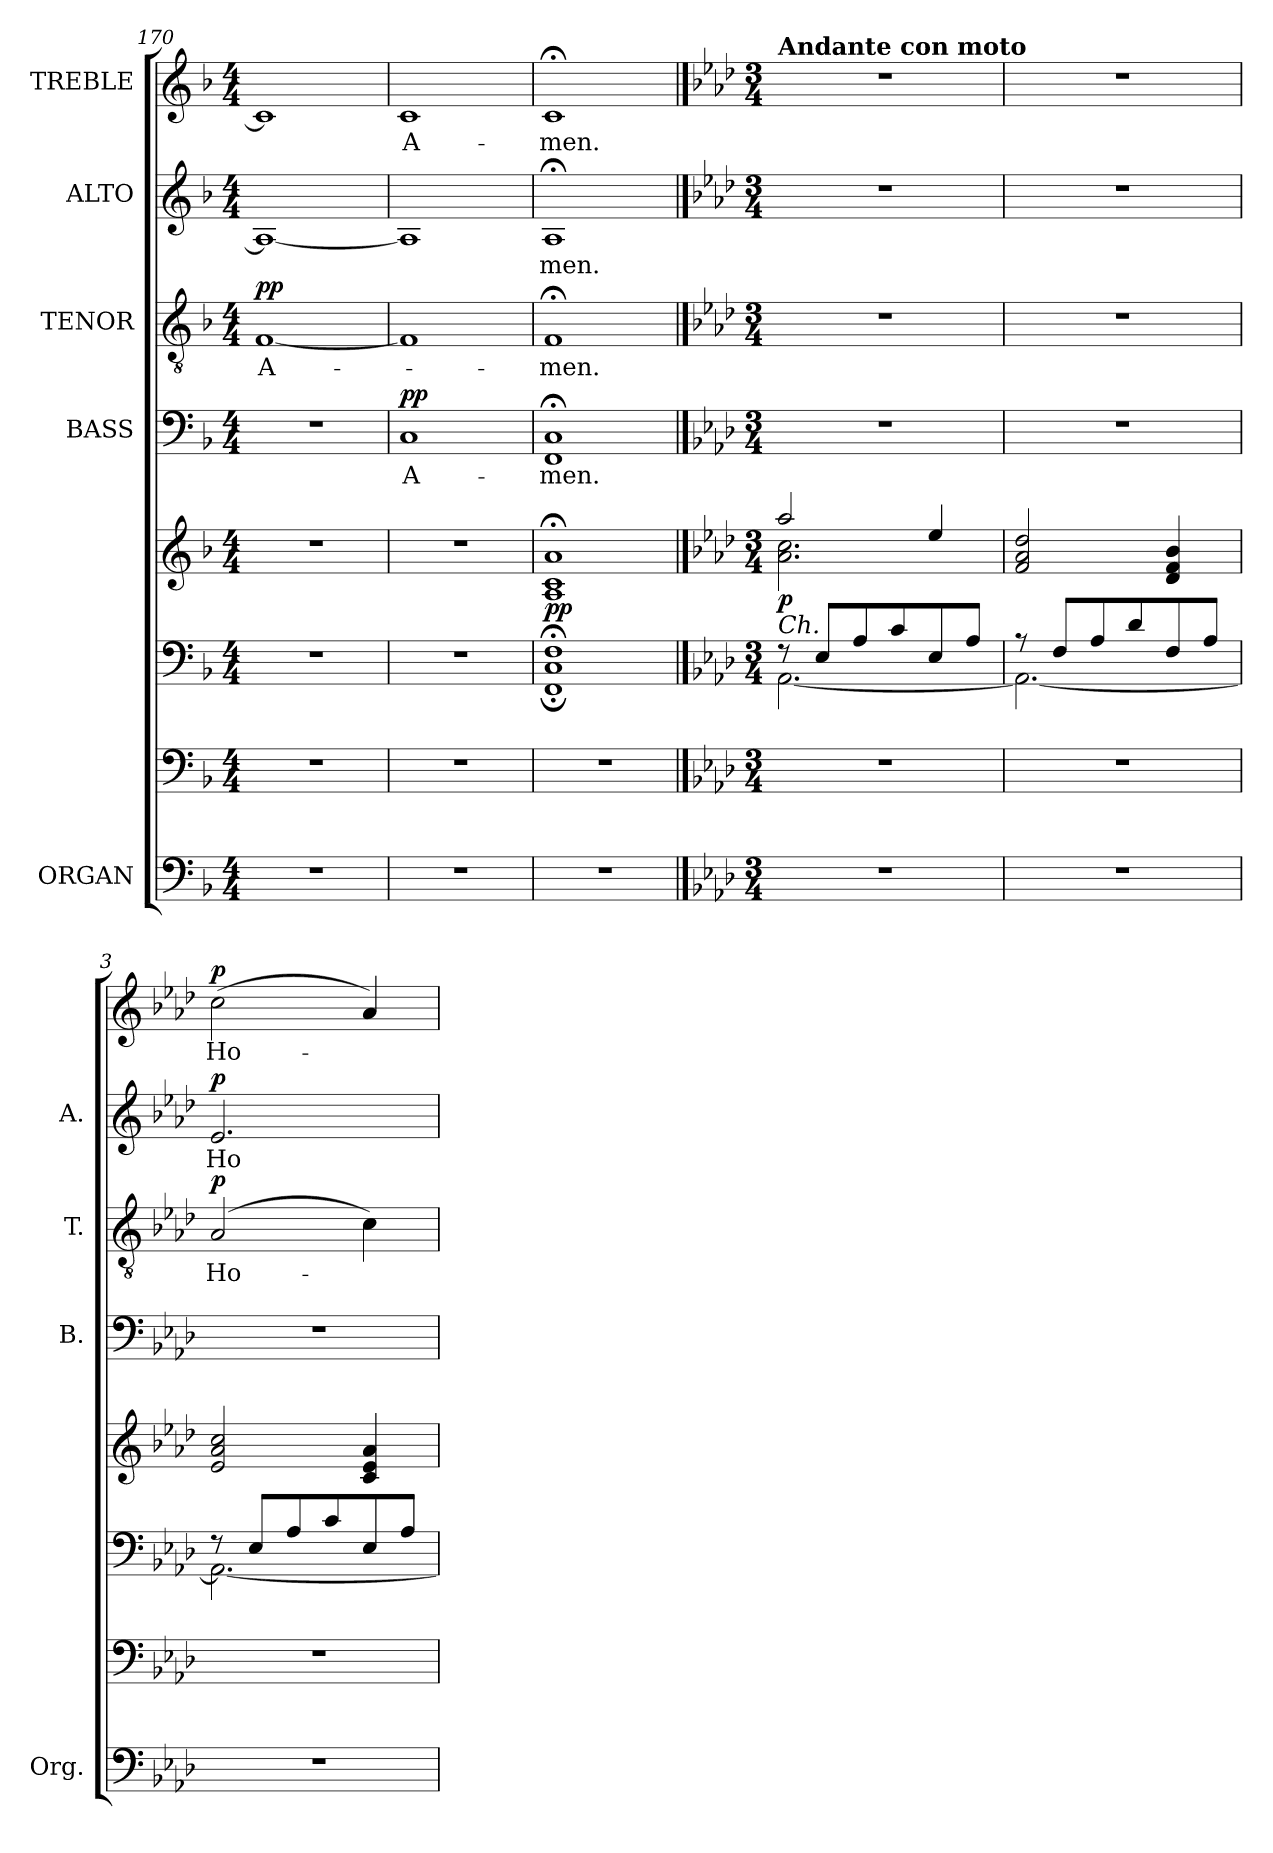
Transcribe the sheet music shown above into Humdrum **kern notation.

**kern	**kern	**kern	**kern	**dynam	**kern	**text	**dynam	**kern	**text	**dynam	**kern	**text	**dynam	**kern	**text	**dynam
*part5	*part5	*part5	*part5	*part5	*part4	*part4	*part4	*part3	*part3	*part3	*part2	*part2	*part2	*part1	*part1	*part1
*staff8	*staff7	*staff6	*staff5	*staff5/6/7/8	*staff4	*staff4	*staff4	*staff3	*staff3	*staff3	*staff2	*staff2	*staff2	*staff1	*staff1	*staff1
*I"ORGAN	*	*	*	*	*I"BASS	*	*	*I"TENOR	*	*	*I"ALTO	*	*	*I"TREBLE	*	*
*I'Org.	*	*	*	*	*I'B.	*	*	*I'T.	*	*	*I'A.	*	*	*	*	*
*clefF4	*clefF4	*clefF4	*clefG2	*	*clefF4	*	*	*clefGv2	*	*	*clefG2	*	*	*clefG2	*	*
*	*	*	*	*	*	*	*	*ITrd7c12	*	*	*	*	*	*	*	*
*k[b-]	*k[b-]	*k[b-]	*k[b-]	*	*k[b-]	*	*	*k[b-]	*	*	*k[b-]	*	*	*k[b-]	*	*
*F:	*F:	*F:	*F:	*	*F:	*	*	*F:	*	*	*F:	*	*	*F:	*	*
*M4/4	*M4/4	*M4/4	*M4/4	*	*M4/4	*	*	*M4/4	*	*	*M4/4	*	*	*M4/4	*	*
=170	=170	=170	=170	=170	=170	=170	=170	=170	=170	=170	=170	=170	=170	=170	=170	=170
!	!	!	!	!	!	!	!	!	!LO:LY:b:color=#000000	!	!	!	!	!	!	!
1r	1r	1r	1r	.	1r	.	.	[1FFi	A-	pp	1Ai_	.	.	1ci]	.	.
=171	=171	=171	=171	=171	=171	=171	=171	=171	=171	=171	=171	=171	=171	=171	=171	=171
!	!	!	!	!	!	!LO:LY:b:color=#000000	!	!	!	!	!	!	!	!	!	!
!	!	!	!	!	!	!	!	!	!	!	!	!	!	!	!LO:LY:b:color=#000000	!
1r	1r	1r	1r	.	1Ci	A-	pp	1FFi]	.	.	1Ai]	.	.	1ci	A-	.
=172	=172	=172	=172	=172	=172	=172	=172	=172	=172	=172	=172	=172	=172	=172	=172	=172
*	*	*^	*	*	*	*	*	*	*	*	*	*	*	*	*	*
!	!	!	!	!	!	!	!LO:LY:b:color=#000000	!	!	!	!	!	!	!	!	!	!
!	!	!	!	!	!	!	!	!	!	!LO:LY:b:color=#000000	!	!	!	!	!	!	!
!	!	!	!	!	!	!	!	!	!	!	!	!	!LO:LY:b:color=#000000	!	!	!	!
!	!	!	!	!	!	!	!	!	!	!	!	!	!	!	!	!LO:LY:b:color=#000000	!
1r	1r	1Ci; 1Fi;	1FF;i	1Ai; 1ci; 1ai;	pp	1FFi; 1Ci;	-men.	.	1FF;i	-men.	.	1A;i	-men.	.	1c;i	-men.	.
!!LO:LB:g=z
==1	==1	==1	==1	==1	==1	==1	==1	==1	==1	==1	==1	==1	==1	==1	==1	==1	==1
*k[b-e-a-d-]	*k[b-e-a-d-]	*k[b-e-a-d-]	*	*k[b-e-a-d-]	*	*k[b-e-a-d-]	*	*	*k[b-e-a-d-]	*	*	*k[b-e-a-d-]	*	*	*k[b-e-a-d-]	*	*
*A-:	*A-:	*A-:	*	*A-:	*	*A-:	*	*	*A-:	*	*	*A-:	*	*	*A-:	*	*
*M3/4	*M3/4	*M3/4	*	*M3/4	*	*M3/4	*	*	*M3/4	*	*	*M3/4	*	*	*M3/4	*	*
*	*	*	*	*MM80	*	*	*	*	*	*	*	*	*	*	*MM80	*	*
!	!	!	!	!	!	!	!	!	!	!	!	!	!	!	!LO:TX:a:B:t=Andante con moto	!	!
!	!	!	!	!LO:TX:a:i:t=Sw.	!	!	!	!	!	!	!	!	!	!	!	!	!
!	!	!	!	!LO:TX:a:B:t=Andante con moto	!	!	!	!	!	!	!	!	!	!	!	!	!
!	!	!LO:TX:a:i:t=Ch.	!	!	!	!	!	!	!	!	!	!	!	!	!	!	!
!LO:N:vis=1	!LO:N:vis=1	!	!	!	!	!LO:N:vis=1	!	!	!LO:N:vis=1	!	!	!LO:N:vis=1	!	!	!LO:N:vis=1	!	!
*	*	*	*	*^	*	*	*	*	*	*	*	*	*	*	*	*	*
2.r	2.r	8r	[2.AA-i\	2aa-i/	2.a-i\ 2.cci	p	2.r	.	.	2.r	.	.	2.r	.	.	2.r	.	.
.	.	8E-i/L	.	.	.	.	.	.	.	.	.	.	.	.	.	.	.	.
.	.	8A-i/	.	.	.	.	.	.	.	.	.	.	.	.	.	.	.	.
.	.	8ci/	.	.	.	.	.	.	.	.	.	.	.	.	.	.	.	.
.	.	8E-i/	.	4ee-i/	.	.	.	.	.	.	.	.	.	.	.	.	.	.
.	.	8A-i/J	.	.	.	.	.	.	.	.	.	.	.	.	.	.	.	.
*	*	*	*	*v	*v	*	*	*	*	*	*	*	*	*	*	*	*	*
=2	=2	=2	=2	=2	=2	=2	=2	=2	=2	=2	=2	=2	=2	=2	=2	=2	=2
!LO:N:vis=1	!LO:N:vis=1	!	!	!	!	!LO:N:vis=1	!	!	!LO:N:vis=1	!	!	!LO:N:vis=1	!	!	!LO:N:vis=1	!	!
2.r	2.r	8r	2.AA-i\_	2fi/ 2a-i 2dd-i	.	2.r	.	.	2.r	.	.	2.r	.	.	2.r	.	.
.	.	8Fi/L	.	.	.	.	.	.	.	.	.	.	.	.	.	.	.
.	.	8A-i/	.	.	.	.	.	.	.	.	.	.	.	.	.	.	.
.	.	8d-i/	.	.	.	.	.	.	.	.	.	.	.	.	.	.	.
.	.	8Fi/	.	4d-i/ 4fi 4b-i	.	.	.	.	.	.	.	.	.	.	.	.	.
.	.	8A-i/J	.	.	.	.	.	.	.	.	.	.	.	.	.	.	.
=3	=3	=3	=3	=3	=3	=3	=3	=3	=3	=3	=3	=3	=3	=3	=3	=3	=3
!LO:N:vis=1	!LO:N:vis=1	!	!	!	!	!LO:N:vis=1	!	!	!	!	!	!	!	!	!	!	!
!	!	!	!	!	!	!	!	!	!	!LO:LY:b:color=#000000	!	!	!	!	!	!	!
!	!	!	!	!	!	!	!	!	!	!	!	!	!LO:LY:b:color=#000000	!	!	!	!
!	!	!	!	!	!	!	!	!	!	!	!	!	!	!	!	!LO:LY:b:color=#000000	!
2.r	2.r	8r	2.AA-i\_	2e-i/ 2a-i 2cci	.	2.r	.	.	(2AA-i/	Ho-	p	2.e-i/	Ho-	p	(2cci\	Ho-	p
.	.	8E-i/L	.	.	.	.	.	.	.	.	.	.	.	.	.	.	.
.	.	8A-i/	.	.	.	.	.	.	.	.	.	.	.	.	.	.	.
.	.	8ci/	.	.	.	.	.	.	.	.	.	.	.	.	.	.	.
.	.	8E-i/	.	4ci/ 4e-i 4a-i	.	.	.	.	4Ci\)	.	.	.	.	.	4a-i/)	.	.
.	.	8A-i/J	.	.	.	.	.	.	.	.	.	.	.	.	.	.	.
*	*	*v	*v	*	*	*	*	*	*	*	*	*	*	*	*	*	*
=	=	=	=	=	=	=	=	=	=	=	=	=	=	=	=	=
*-	*-	*-	*-	*-	*-	*-	*-	*-	*-	*-	*-	*-	*-	*-	*-	*-
